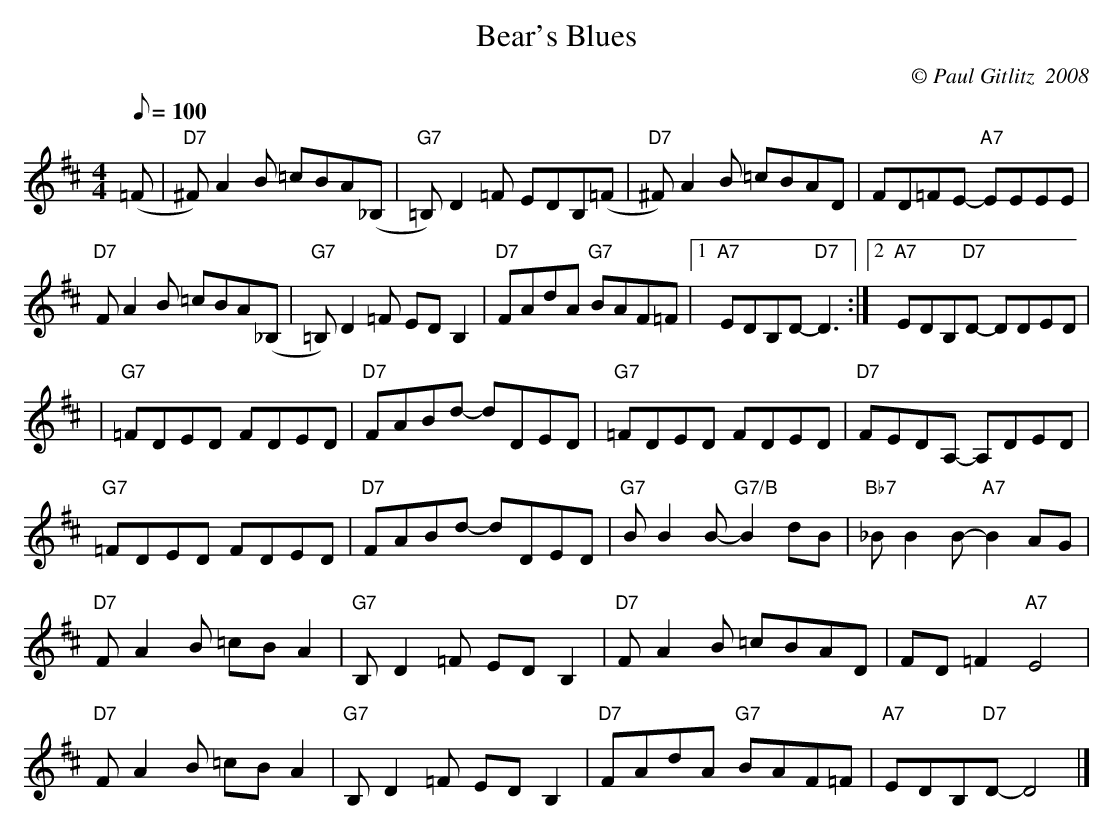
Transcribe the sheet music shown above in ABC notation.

X:1
T:Bear's Blues
M:4/4
Q:100
C:© Paul Gitlitz  2008
K:D
(=F|"D7"^F)A2B =cBA(_B,|"G7"=B,)D2=F EDB,(=F|"D7"^F)A2B =cBAD|FD=FE-"A7" EEEE|!
"D7"FA2B =cBA(_B,|"G7"=B,)D2=F EDB,2|"D7"FAdA "G7"BAF=F|1"A7"EDB,D- "D7"D3:|2"A7"EDB,"D7"D- DDED|!
|"G7"=FDED FDED|"D7"FABd- dDED|"G7"=FDED FDED|"D7"FEDA,- A,DED|!
"G7"=FDED FDED|"D7"FABd- dDED|"G7"BB2B- "G7/B"B2dB|"Bb7"_BB2B- "A7"B2 AG|!
"D7"FA2B =cBA2|"G7"B,D2=F EDB,2|"D7"FA2B =cBAD|FD=F2"A7"E4|!
"D7"FA2B =cBA2|"G7"B,D2=F EDB,2|"D7"FAdA "G7"BAF=F|"A7"EDB,"D7"D- D4|]
